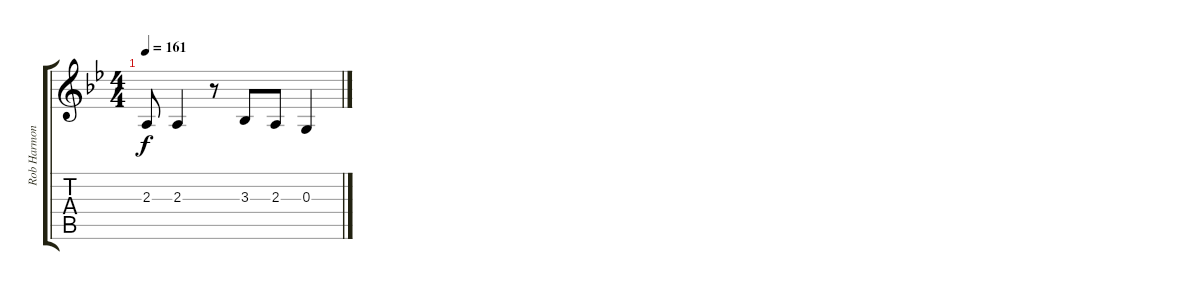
\track ("Rob Harmonies" "Rob Harmon") {instrument brightacousticpiano}
\staff {score tabs}
\tuning (E4 B3 G3 D3 A2 E2) {hide}
\ts (4 4)
\tempo 161
\clef g2
\ks bb
2.3.8{dy f} 2.3.4 r.8 3.3.8 2.3.8 0.3.4
